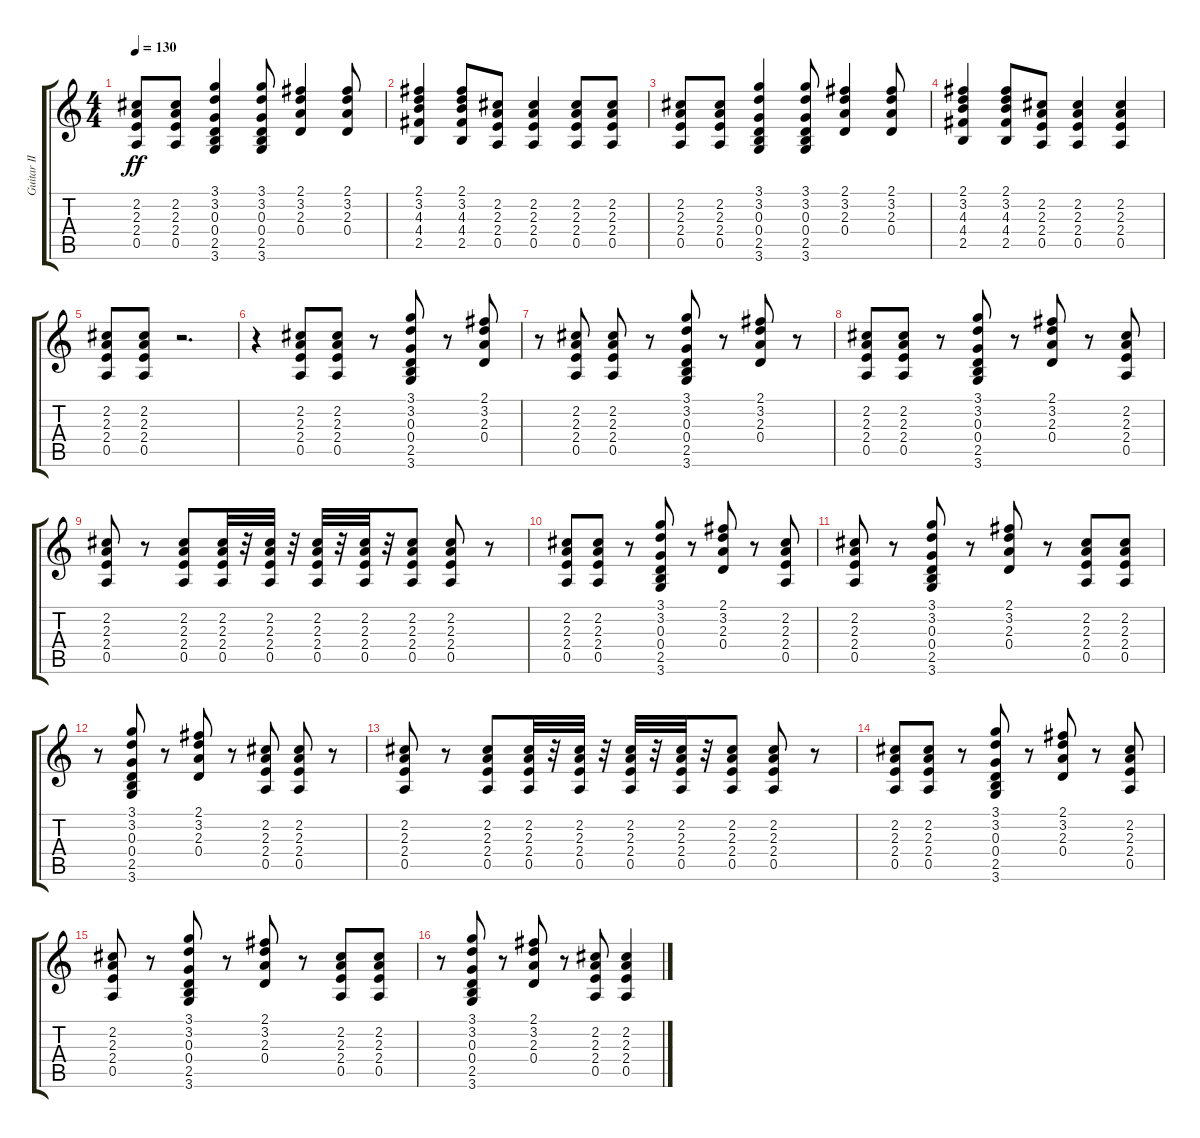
\track ("Guitar II" "Guitar II") {instrument acousticguitarsteel}
\staff {score tabs}
\tuning (E4 B3 G3 D3 A2 E2) {hide}
\ts (4 4)
\tempo 130
\clef g2
\ks c
(2.2 2.3 2.4 0.5).8{dy ff} (2.2 2.3 2.4 0.5).8 (3.1 3.2 0.3 0.4 2.5 3.6).4 (3.1 3.2 0.3 0.4 2.5 3.6).8 (2.1 3.2 2.3 0.4).4 (2.1 3.2 2.3 0.4).8 |
(2.1 3.2 4.3 4.4 2.5).4 (2.1 3.2 4.3 4.4 2.5).8 (2.2 2.3 2.4 0.5).8 (2.2 2.3 2.4 0.5).4 (2.2 2.3 2.4 0.5).8 (2.2 2.3 2.4 0.5).8 |
(2.2 2.3 2.4 0.5).8 (2.2 2.3 2.4 0.5).8 (3.1 3.2 0.3 0.4 2.5 3.6).4 (3.1 3.2 0.3 0.4 2.5 3.6).8 (2.1 3.2 2.3 0.4).4 (2.1 3.2 2.3 0.4).8 |
(2.1 3.2 4.3 4.4 2.5).4 (2.1 3.2 4.3 4.4 2.5).8 (2.2 2.3 2.4 0.5).8 (2.2 2.3 2.4 0.5).4 (2.2 2.3 2.4 0.5).4 |
(2.2 2.3 2.4 0.5).8 (2.2 2.3 2.4 0.5).8 r.2{d} |
r.4 (2.2 2.3 2.4 0.5).8 (2.2 2.3 2.4 0.5).8 r.8 (3.1 3.2 0.3 0.4 2.5 3.6).8 r.8 (2.1 3.2 2.3 0.4).8 |
r.8 (2.2 2.3 2.4 0.5).8 (2.2 2.3 2.4 0.5).8 r.8 (3.1 3.2 0.3 0.4 2.5 3.6).8 r.8 (2.1 3.2 2.3 0.4).8 r.8 |
(2.2 2.3 2.4 0.5).8 (2.2 2.3 2.4 0.5).8 r.8 (3.1 3.2 0.3 0.4 2.5 3.6).8 r.8 (2.1 3.2 2.3 0.4).8 r.8 (2.2 2.3 2.4 0.5).8 |
(2.2 2.3 2.4 0.5).8 r.8 (2.2 2.3 2.4 0.5).8 (2.2 2.3 2.4 0.5).32 r.32 (2.2 2.3 2.4 0.5).32 r.32 (2.2 2.3 2.4 0.5).32 r.32 (2.2 2.3 2.4 0.5).32 r.32 (2.2 2.3 2.4 0.5).8 (2.2 2.3 2.4 0.5).8 r.8 |
(2.2 2.3 2.4 0.5).8 (2.2 2.3 2.4 0.5).8 r.8 (3.1 3.2 0.3 0.4 2.5 3.6).8 r.8 (2.1 3.2 2.3 0.4).8 r.8 (2.2 2.3 2.4 0.5).8 |
(2.2 2.3 2.4 0.5).8 r.8 (3.1 3.2 0.3 0.4 2.5 3.6).8 r.8 (2.1 3.2 2.3 0.4).8 r.8 (2.2 2.3 2.4 0.5).8 (2.2 2.3 2.4 0.5).8 |
r.8 (3.1 3.2 0.3 0.4 2.5 3.6).8 r.8 (2.1 3.2 2.3 0.4).8 r.8 (2.2 2.3 2.4 0.5).8 (2.2 2.3 2.4 0.5).8 r.8 |
(2.2 2.3 2.4 0.5).8 r.8 (2.2 2.3 2.4 0.5).8 (2.2 2.3 2.4 0.5).32 r.32 (2.2 2.3 2.4 0.5).32 r.32 (2.2 2.3 2.4 0.5).32 r.32 (2.2 2.3 2.4 0.5).32 r.32 (2.2 2.3 2.4 0.5).8 (2.2 2.3 2.4 0.5).8 r.8 |
(2.2 2.3 2.4 0.5).8 (2.2 2.3 2.4 0.5).8 r.8 (3.1 3.2 0.3 0.4 2.5 3.6).8 r.8 (2.1 3.2 2.3 0.4).8 r.8 (2.2 2.3 2.4 0.5).8 |
(2.2 2.3 2.4 0.5).8 r.8 (3.1 3.2 0.3 0.4 2.5 3.6).8 r.8 (2.1 3.2 2.3 0.4).8 r.8 (2.2 2.3 2.4 0.5).8 (2.2 2.3 2.4 0.5).8 |
r.8 (3.1 3.2 0.3 0.4 2.5 3.6).8 r.8 (2.1 3.2 2.3 0.4).8 r.8 (2.2 2.3 2.4 0.5).8 (2.2 2.3 2.4 0.5).4
